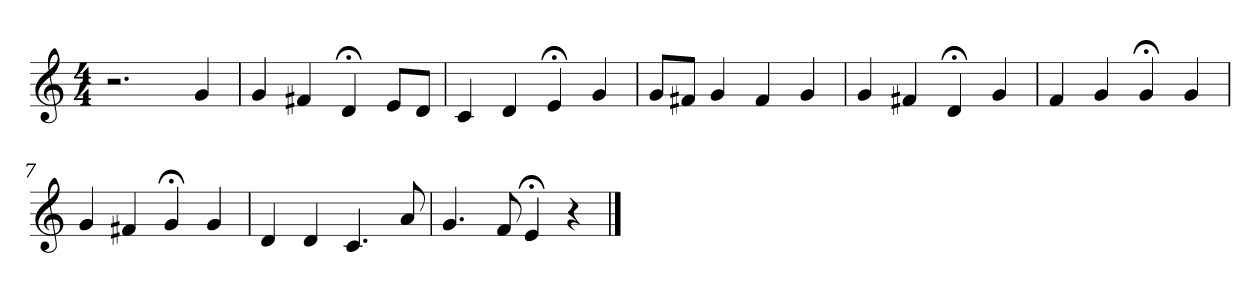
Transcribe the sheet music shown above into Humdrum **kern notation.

**kern
*part1
*staff1
*clefG2
*M4/4
=1
2.r
4g
=2
4g
4f#X
4d;<
8e/L
8d/J
=3
4c
4d
4e;<
4g
=4
8g/L
8f#X/J
4g
4f#
4g
=5
4g
4f#X
4d;<
4g
=6
4f
4g
4g;<
4g
=7
4g
4f#X
4g;<
4g
=8
4d
4d
4.c
8a
=9
4.g
8f
4e;<
4r
==
*-
